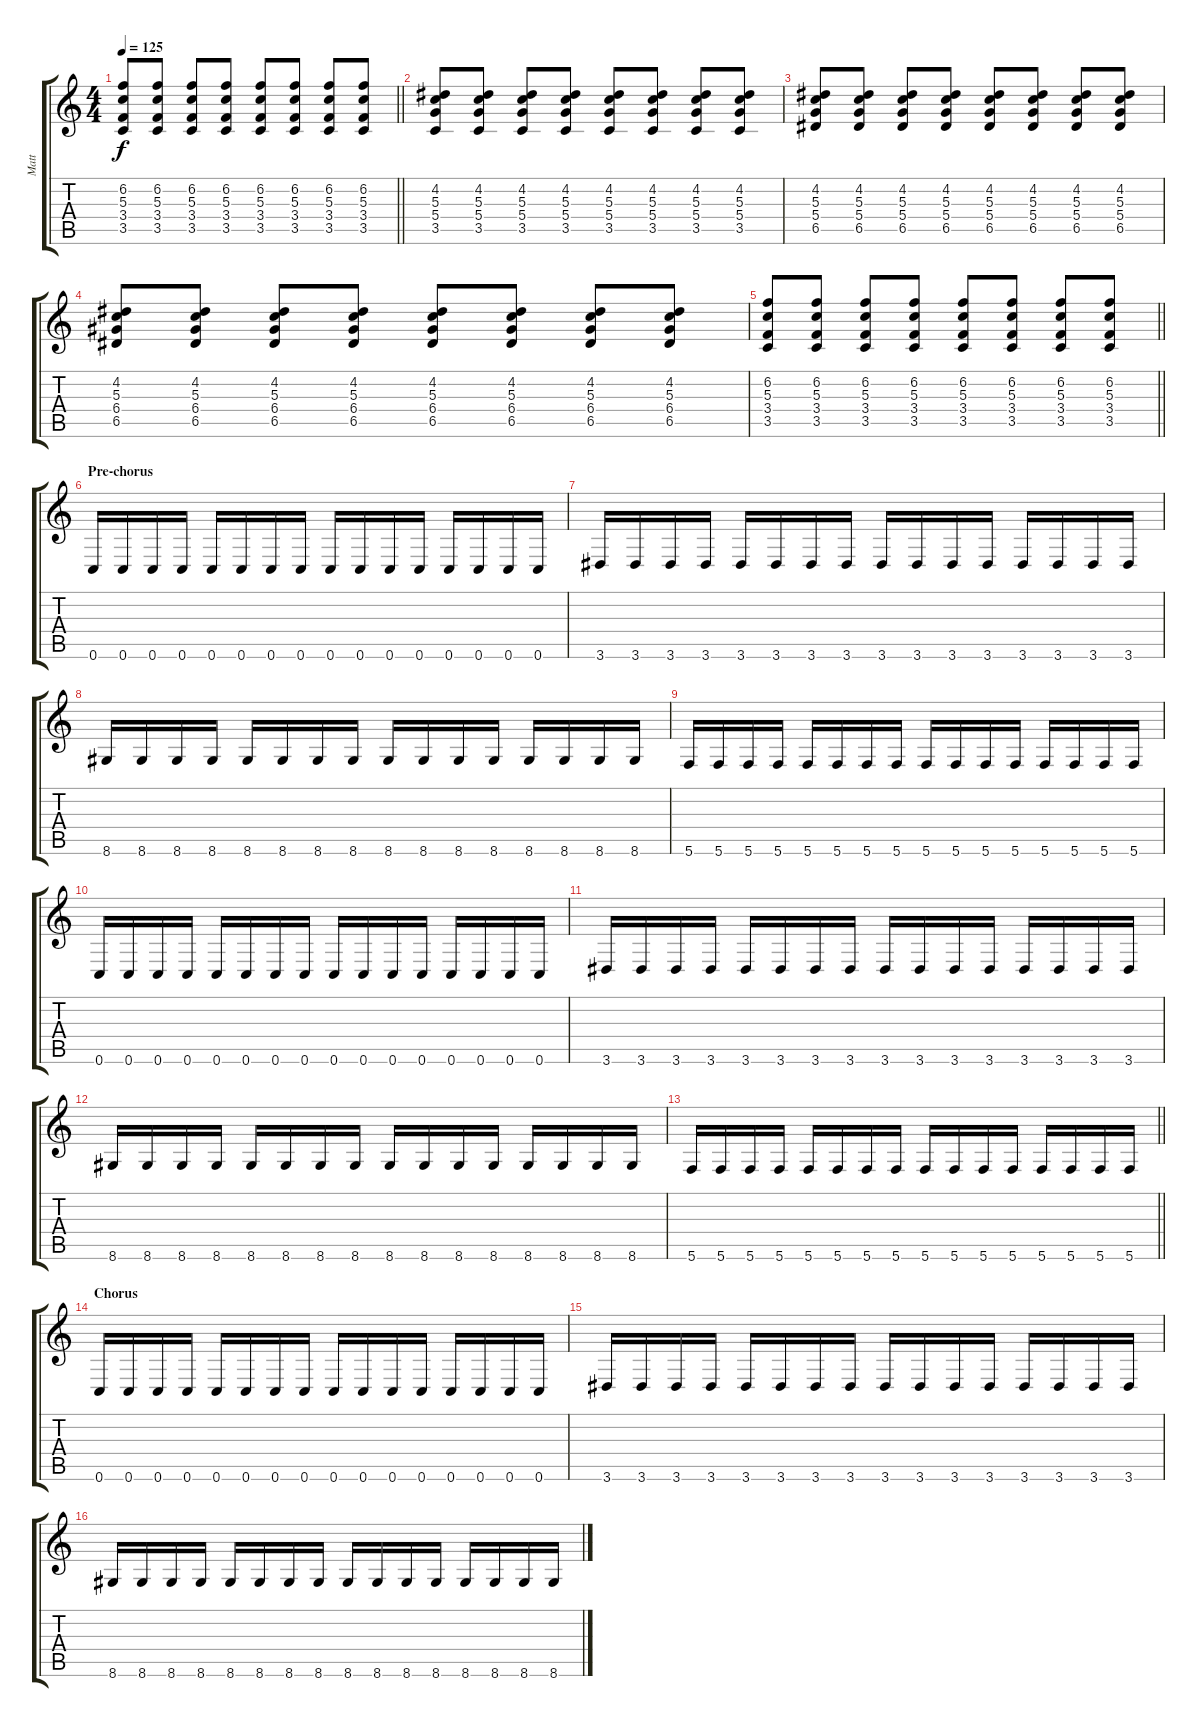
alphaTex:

\track ("Matt" "Matt") {instrument distortionguitar}
\staff {score tabs}
\tuning (E4 B3 G3 D3 A2 C2) {hide}
\ts (4 4)
\tempo 125
\clef g2
\barLineRight lightlight
\ks c
(6.2 5.3 3.4 3.5).8{dy f} (6.2 5.3 3.4 3.5).8 (6.2 5.3 3.4 3.5).8 (6.2 5.3 3.4 3.5).8 (6.2 5.3 3.4 3.5).8 (6.2 5.3 3.4 3.5).8 (6.2 5.3 3.4 3.5).8 (6.2 5.3 3.4 3.5).8 |
(4.2 5.3 5.4 3.5).8 (4.2 5.3 5.4 3.5).8 (4.2 5.3 5.4 3.5).8 (4.2 5.3 5.4 3.5).8 (4.2 5.3 5.4 3.5).8 (4.2 5.3 5.4 3.5).8 (4.2 5.3 5.4 3.5).8 (4.2 5.3 5.4 3.5).8 |
(4.2 5.3 5.4 6.5).8 (4.2 5.3 5.4 6.5).8 (4.2 5.3 5.4 6.5).8 (4.2 5.3 5.4 6.5).8 (4.2 5.3 5.4 6.5).8 (4.2 5.3 5.4 6.5).8 (4.2 5.3 5.4 6.5).8 (4.2 5.3 5.4 6.5).8 |
(4.2 5.3 6.4 6.5).8 (4.2 5.3 6.4 6.5).8 (4.2 5.3 6.4 6.5).8 (4.2 5.3 6.4 6.5).8 (4.2 5.3 6.4 6.5).8 (4.2 5.3 6.4 6.5).8 (4.2 5.3 6.4 6.5).8 (4.2 5.3 6.4 6.5).8 |
\barLineRight lightlight
(6.2 5.3 3.4 3.5).8 (6.2 5.3 3.4 3.5).8 (6.2 5.3 3.4 3.5).8 (6.2 5.3 3.4 3.5).8 (6.2 5.3 3.4 3.5).8 (6.2 5.3 3.4 3.5).8 (6.2 5.3 3.4 3.5).8 (6.2 5.3 3.4 3.5).8 |
\section ("" "Pre-chorus")
0.6.16 0.6.16 0.6.16 0.6.16 0.6.16 0.6.16 0.6.16 0.6.16 0.6.16 0.6.16 0.6.16 0.6.16 0.6.16 0.6.16 0.6.16 0.6.16 |
3.6.16 3.6.16 3.6.16 3.6.16 3.6.16 3.6.16 3.6.16 3.6.16 3.6.16 3.6.16 3.6.16 3.6.16 3.6.16 3.6.16 3.6.16 3.6.16 |
8.6.16 8.6.16 8.6.16 8.6.16 8.6.16 8.6.16 8.6.16 8.6.16 8.6.16 8.6.16 8.6.16 8.6.16 8.6.16 8.6.16 8.6.16 8.6.16 |
5.6.16 5.6.16 5.6.16 5.6.16 5.6.16 5.6.16 5.6.16 5.6.16 5.6.16 5.6.16 5.6.16 5.6.16 5.6.16 5.6.16 5.6.16 5.6.16 |
0.6.16 0.6.16 0.6.16 0.6.16 0.6.16 0.6.16 0.6.16 0.6.16 0.6.16 0.6.16 0.6.16 0.6.16 0.6.16 0.6.16 0.6.16 0.6.16 |
3.6.16 3.6.16 3.6.16 3.6.16 3.6.16 3.6.16 3.6.16 3.6.16 3.6.16 3.6.16 3.6.16 3.6.16 3.6.16 3.6.16 3.6.16 3.6.16 |
8.6.16 8.6.16 8.6.16 8.6.16 8.6.16 8.6.16 8.6.16 8.6.16 8.6.16 8.6.16 8.6.16 8.6.16 8.6.16 8.6.16 8.6.16 8.6.16 |
\barLineRight lightlight
5.6.16 5.6.16 5.6.16 5.6.16 5.6.16 5.6.16 5.6.16 5.6.16 5.6.16 5.6.16 5.6.16 5.6.16 5.6.16 5.6.16 5.6.16 5.6.16 |
\section ("" "Chorus")
0.6.16 0.6.16 0.6.16 0.6.16 0.6.16 0.6.16 0.6.16 0.6.16 0.6.16 0.6.16 0.6.16 0.6.16 0.6.16 0.6.16 0.6.16 0.6.16 |
3.6.16 3.6.16 3.6.16 3.6.16 3.6.16 3.6.16 3.6.16 3.6.16 3.6.16 3.6.16 3.6.16 3.6.16 3.6.16 3.6.16 3.6.16 3.6.16 |
8.6.16 8.6.16 8.6.16 8.6.16 8.6.16 8.6.16 8.6.16 8.6.16 8.6.16 8.6.16 8.6.16 8.6.16 8.6.16 8.6.16 8.6.16 8.6.16
